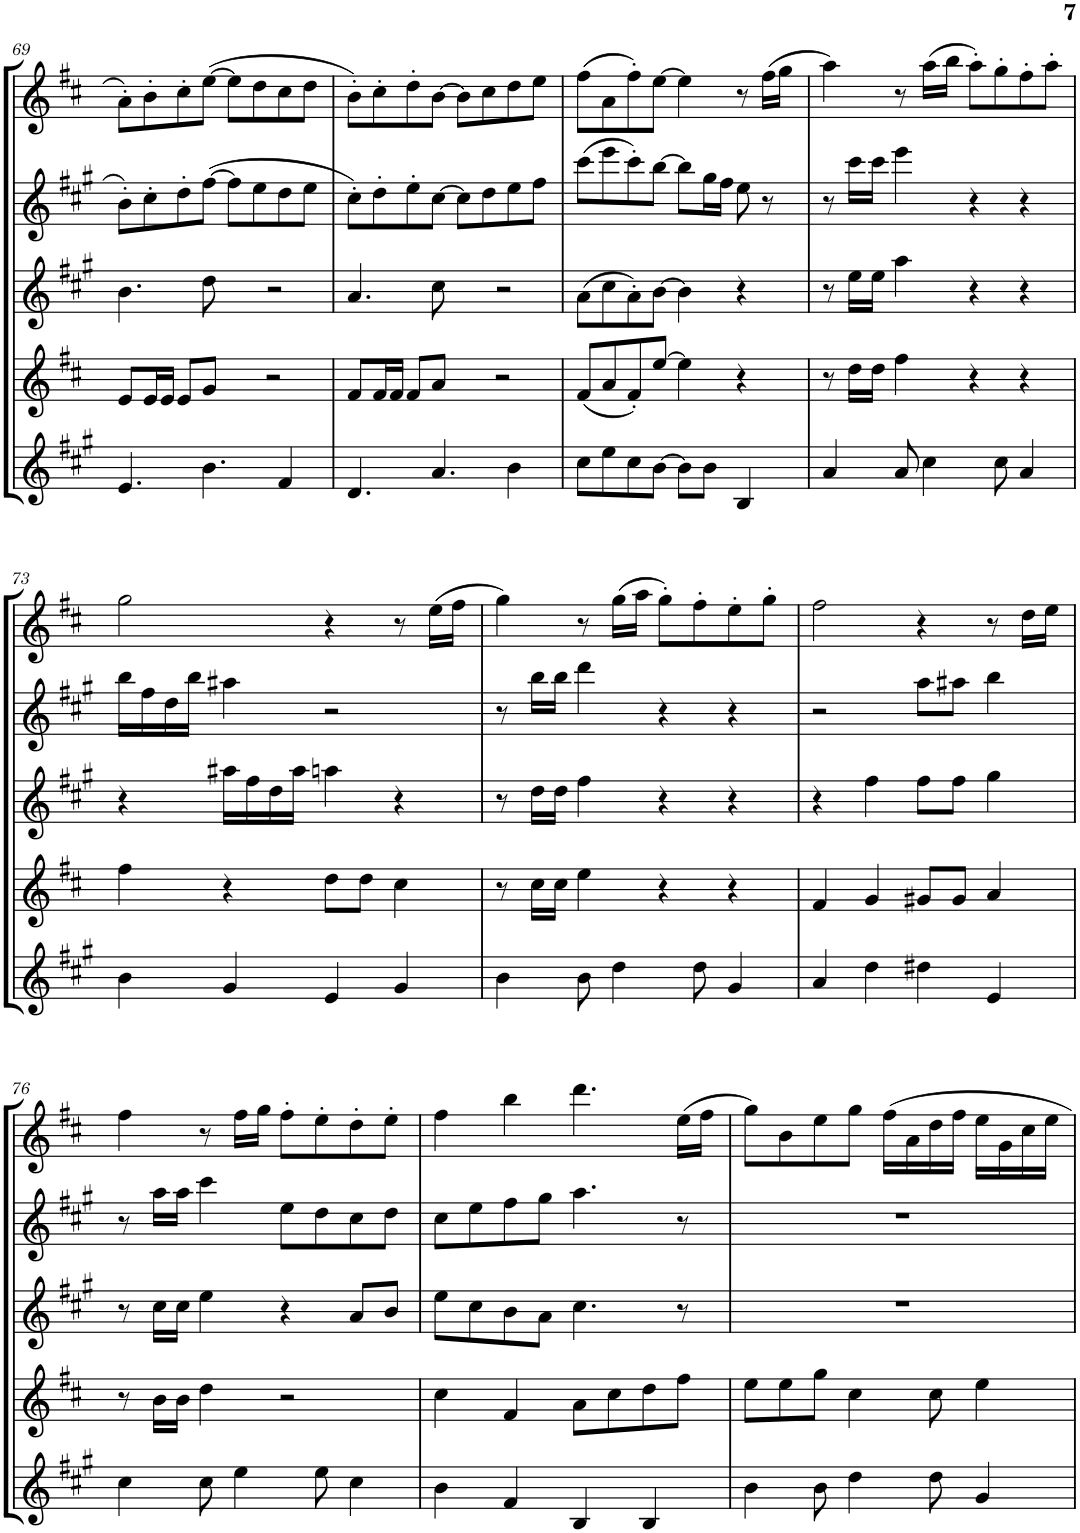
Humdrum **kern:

**kern	**kern	**kern	**kern	**kern
*part5	*part4	*part3	*part2	*part1
*staff5	*staff4	*staff3	*staff2	*staff1
*I"Baritone Saxophone	*I"Tenor Saxophone	*I"Alto Saxophone	*I"Alto Saxophone	*I"Soprano Saxophone
*I'Bar Sax	*I'T Sax	*I'A Sax	*I'A Sax	*I'S Sax
!!LO:PB:g=z
*clefG2	*clefG2	*clefG2	*clefG2	*clefG2
*Trd12c21	*Trd8c14	*Trd5c9	*Trd5c9	*Trd1c2
*k[f#c#g#]	*k[f#c#]	*k[f#c#g#]	*k[f#c#g#]	*k[f#c#]
*M4/4	*M4/4	*M4/4	*M4/4	*M4/4
=69	=69	=69	=69	=69
4.e/	8e/L	4.b\	8b'\L	8a'\L
.	16e/L	.	8cc#'\	8b'\
.	16e/JJ	.	.	.
.	8e/L	.	8dd'\	8cc#'\
4.b\	8g/J	8dd\	([8ff#\J	([8ee\J
.	2r	2r	8ff#\L]	8ee\L]
.	.	.	8ee\	8dd\
4f#/	.	.	8dd\	8cc#\
.	.	.	8ee\J	8dd\J
=70	=70	=70	=70	=70
4.d/	8f#/L	4.a/	8cc#'\L)	8b'\L)
.	16f#/L	.	8dd'\	8cc#'\
.	16f#/JJ	.	.	.
.	8f#/L	.	8ee'\	8dd'\
4.a/	8a/J	8cc#\	[8cc#\J	[8b\J
.	2r	2r	8cc#\L]	8b\L]
.	.	.	8dd\	8cc#\
4b\	.	.	8ee\	8dd\
.	.	.	8ff#\J	8ee\J
=71	=71	=71	=71	=71
8cc#\L	(8f#/L	(8a\L	(8ccc#\L	(8ff#\L
8ee\	8a/	8cc#\	8eee\	8a\
8cc#\	8f#'/)	8a'\)	8ccc#'\)	8ff#'\)
[8b\J	[8ee/J	[8b\J	[8bb\J	[8ee\J
8b\L]	4ee\]	4b\]	8bb\L]	4ee\]
8b\J	.	.	16gg#\L	.
.	.	.	16ff#\JJ	.
4B/	4r	4r	8ee\	8r
.	.	.	8r	(16ff#\LL
.	.	.	.	16gg\JJ
=72	=72	=72	=72	=72
4a/	8r	8r	8r	4aa\)
.	16dd\LL	16ee\LL	16ccc#\LL	.
.	16dd\JJ	16ee\JJ	16ccc#\JJ	.
8a/	4ff#\	4aa\	4eee\	8r
4cc#\	.	.	.	(16aa\LL
.	.	.	.	16bb\JJ
.	4r	4r	4r	8aa'\L)
8cc#\	.	.	.	8gg'\
4a/	4r	4r	4r	8ff#'\
.	.	.	.	8aa'\J
!!LO:LB:g=z
=73	=73	=73	=73	=73
4b\	4ff#\	4r	16bb\LL	2gg\
.	.	.	16ff#\	.
.	.	.	16dd\	.
.	.	.	16bb\JJ	.
4g#/	4r	16aa#X\LL	4aa#X\	.
.	.	16ff#\	.	.
.	.	16dd\	.	.
.	.	16aa#\JJ	.	.
4e/	8dd\L	4aan\	2r	4r
.	8dd\J	.	.	.
4g#/	4cc#\	4r	.	8r
.	.	.	.	(>16ee\LL
.	.	.	.	16ff#\JJ
=74	=74	=74	=74	=74
4b\	8r	8r	8r	4gg\)
.	16cc#\LL	16dd\LL	16bb\LL	.
.	16cc#\JJ	16dd\JJ	16bb\JJ	.
8b\	4ee\	4ff#\	4ddd\	8r
4dd\	.	.	.	(16gg\LL
.	.	.	.	16aa\JJ
.	4r	4r	4r	8gg'\L)
8dd\	.	.	.	8ff#'\
4g#/	4r	4r	4r	8ee'\
.	.	.	.	8gg'\J
=75	=75	=75	=75	=75
4a/	4f#/	4r	2r	2ff#\
4dd\	4g/	4ff#\	.	.
4dd#X\	8g#X/L	8ff#\L	8aa\L	4r
.	8g#/J	8ff#\J	8aa#X\J	.
4e/	4a/	4gg#\	4bb\	8r
.	.	.	.	16dd\LL
.	.	.	.	16ee\JJ
!!LO:LB:g=z
=76	=76	=76	=76	=76
4cc#\	8r	8r	8r	4ff#\
.	16b\LL	16cc#\LL	16aa\LL	.
.	16b\JJ	16cc#\JJ	16aa\JJ	.
8cc#\	4dd\	4ee\	4ccc#\	8r
4ee\	.	.	.	16ff#\LL
.	.	.	.	16gg\JJ
.	2r	4r	8ee\L	8ff#'\L
8ee\	.	.	8dd\	8ee'\
4cc#\	.	8a/L	8cc#\	8dd'\
.	.	8b/J	8dd\J	8ee'\J
=77	=77	=77	=77	=77
4b\	4cc#\	8ee\L	8cc#\L	4ff#\
.	.	8cc#\	8ee\	.
4f#/	4f#/	8b\	8ff#\	4bb\
.	.	8a\J	8gg#\J	.
4B/	8a\L	4.cc#\	4.aa\	4.ddd\
.	8cc#\	.	.	.
4B/	8dd\	.	.	.
.	8ff#\J	8r	8r	(16ee\LL
.	.	.	.	16ff#\JJ
=78	=78	=78	=78	=78
4b\	8ee\L	1r	1r	8gg\L)
.	8ee\	.	.	8b\
8b\	8gg\J	.	.	8ee\
4dd\	4cc#\	.	.	8gg\J
.	.	.	.	16ff#\LL
.	.	.	.	16a\
8dd\	8cc#\	.	.	16dd\
.	.	.	.	16ff#\JJ
4g#/	4ee\	.	.	16ee\LL
.	.	.	.	16g\
.	.	.	.	16cc#\
.	.	.	.	16ee\JJ
=	=	=	=	=
*-	*-	*-	*-	*-
